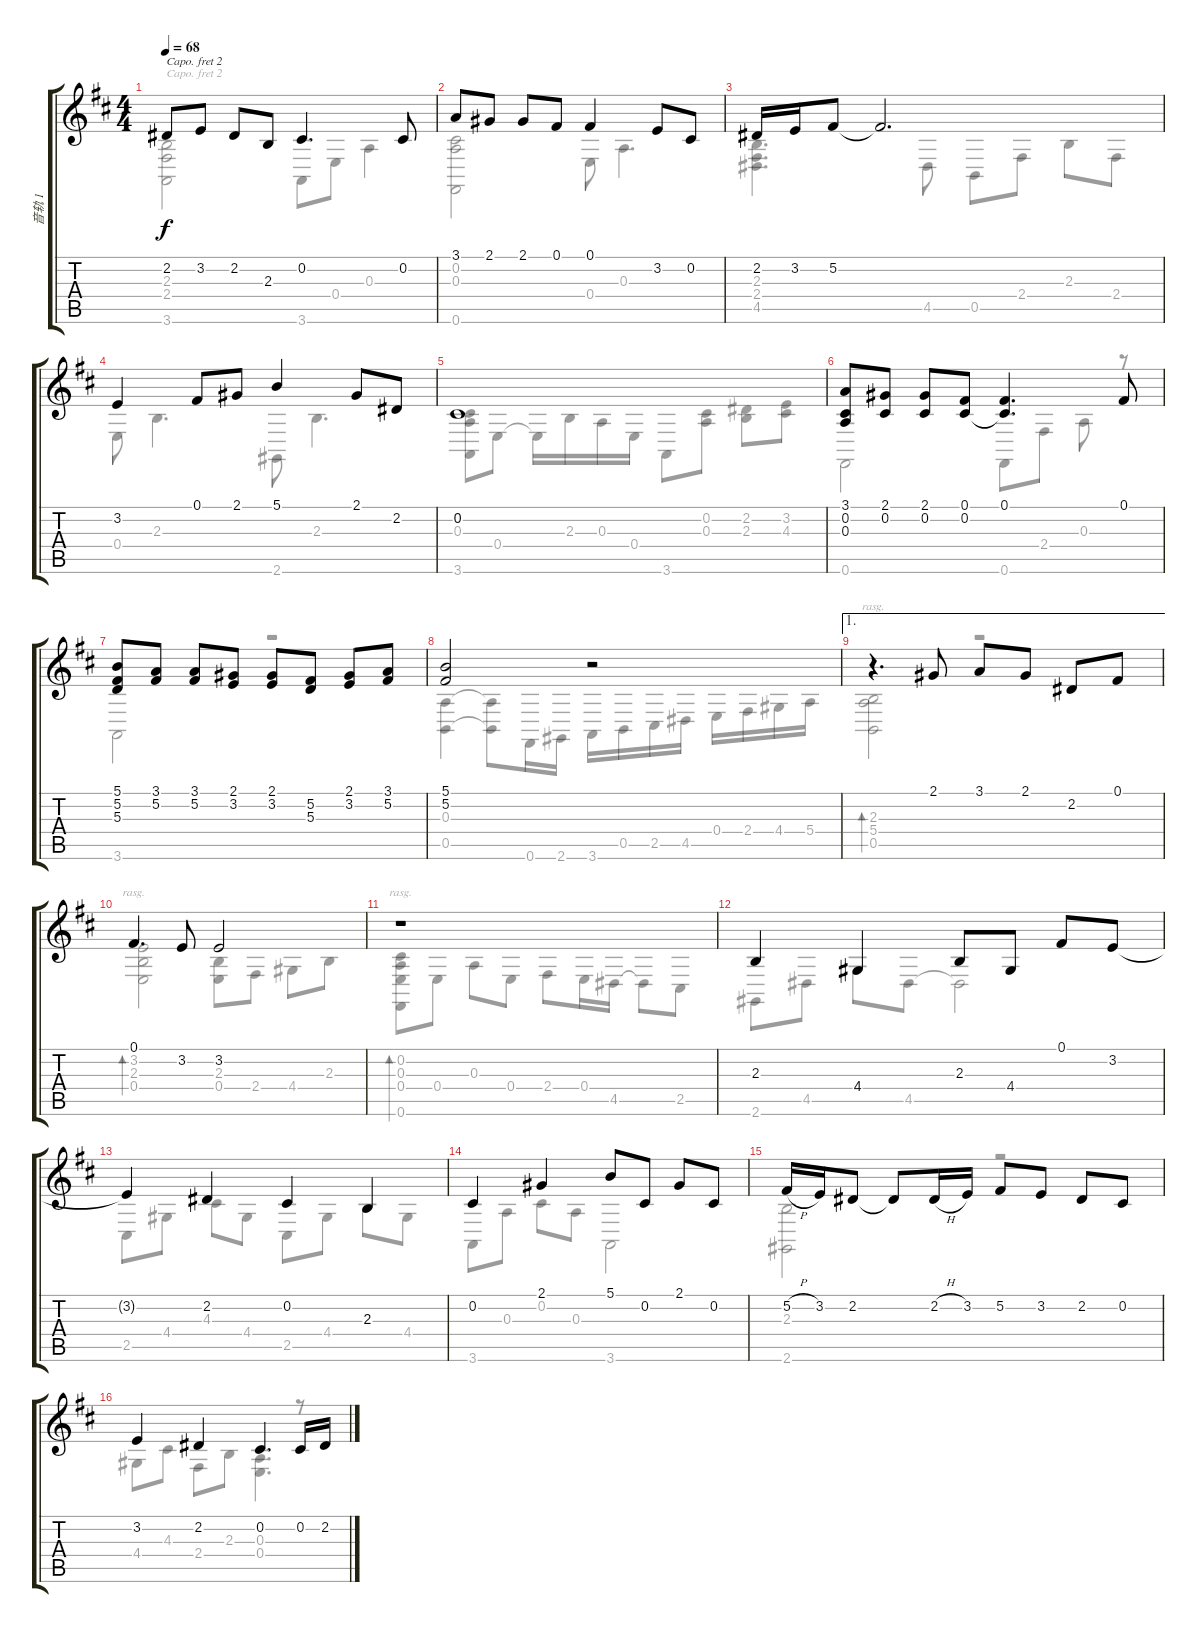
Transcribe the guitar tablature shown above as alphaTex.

\track ("音轨 1" "音轨 1") {instrument acousticgrandpiano}
\staff {score tabs}
\capo 2
\tuning (E4 B3 G3 D3 A2 E2) {hide}
\voice
\ts (4 4)
\tempo 68
\clef g2
\ks d
2.2.8{dy f} 3.2.8 2.2.8 2.3.8 0.2.4{d} 0.2.8 |
3.1.8 2.1.8 2.1.8 0.1.8 0.1.4 3.2.8 0.2.8 |
2.2.16 3.2.16 5.2.8 5.2{t}.2{d} |
3.2.4 0.1.8 2.1.8 5.1.4 2.1.8 2.2.8 |
0.2.1 |
(3.1 0.2 0.3).8 (2.1 0.2).8 (2.1 0.2).8 (0.1 0.2).8 (0.1 0.2{t}).4{d} 0.1.8 |
(5.1 5.2 5.3).8 (3.1 5.2).8 (3.1 5.2).8 (2.1 3.2).8 (2.1 3.2).8 (5.2 5.3).8 (2.1 3.2).8 (3.1 5.2).8 |
(5.1 5.2).2 r.2 |
\ae 1
r.4{d} 2.1.8 3.1.8 2.1.8 2.2.8 0.1.8 |
0.1.4{d} 3.2.8 3.2.2 |
r.1 |
2.3.4 4.4.4 2.3.8 4.4.8 0.1.8 3.2.8 |
3.2{t}.4 2.2.4 0.2.4 2.3.4 |
0.2.4 2.1.4 5.1.8 0.2.8 2.1.8 0.2.8 |
5.2{h}.16 3.2.16 2.2.8 2.2{t}.8 2.2{h}.16 3.2.16 5.2.8 3.2.8 2.2.8 0.2.8 |
3.2.4 2.2.4 0.2.4{d} 0.2.16 2.2.16
\voice
\clef g2
\ottava regular
\simile none
\ks d
(2.3 2.4 3.6).2{dy f} 3.6.8 0.4.8 0.3.4 |
(0.2 0.3 0.6).2 0.4.8 0.3.4{d} |
(2.3 2.4 4.5).4{d} 4.5.8 0.5.8 2.4.8 2.3.8 2.4.8 |
0.4.8 2.3.4{d} 2.6.8 2.3.4{d} |
(0.2 0.3 3.6).8 0.4.8 0.4{t}.16 2.3.16 0.3.16 0.4.16 3.6.8 (0.2 0.3).8 (2.2 2.3).8 (3.2 4.3).8 |
0.6.2 0.6.8 2.4.8 0.3.8 r.8 |
3.6.2 r.2 |
(0.3 0.5).4 (0.3{t} 0.5{t}).8 0.6.16 2.6.16 3.6.16 0.5.16 2.5.16 4.5.16 0.4.16 2.4.16 4.4.16 5.4.16 |
(2.3 5.4 0.5).2{bd 240 rasg ii} r.2 |
(3.2 2.3 0.4).2{bd 240 rasg ii} (2.3 0.4).8 2.4.8 4.4.8 2.3.8 |
(0.2 0.3 0.4 0.6).8{bd 240 rasg ii} 0.4.8 0.3.8 0.4.8 2.4.8 0.4.16 4.5.16 4.5{t}.8 2.5.8 |
2.6.8 4.5.8 4.4.8 4.5.8 4.5{t}.2 |
2.5.8 4.4.8 4.3.8 4.4.8 2.5.8 4.4.8 2.3.8 4.4.8 |
3.6.8 0.3.8 0.2.8 0.3.8 3.6.2 |
(2.3 2.6).2 r.2 |
4.4.8 4.3.8 2.4.8 2.3.8 (0.3 0.4).4{d} r.8
